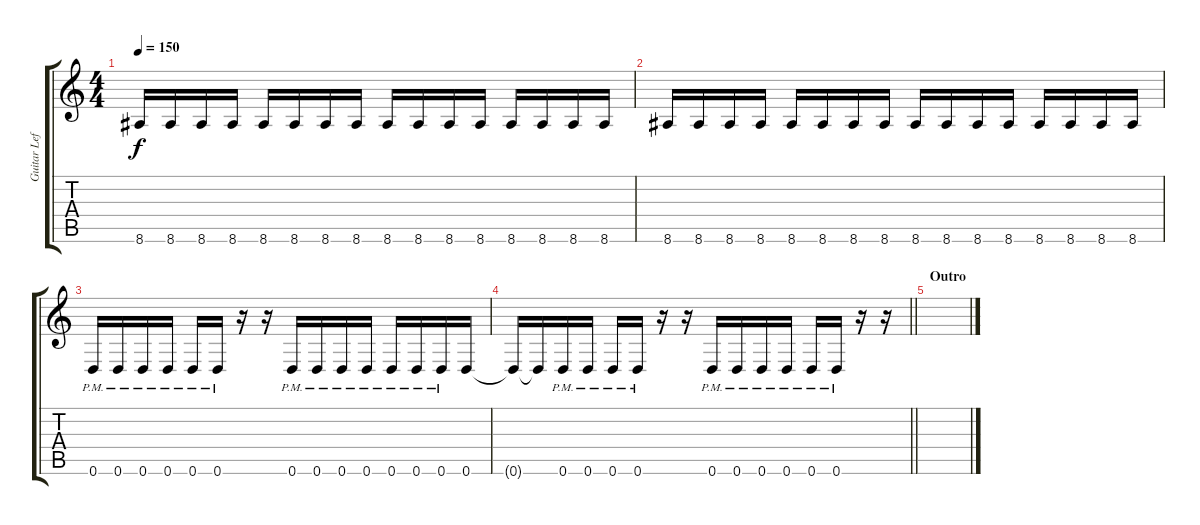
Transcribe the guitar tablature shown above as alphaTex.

\track ("Guitar Left" "Guitar Lef") {instrument overdrivenguitar}
\staff {score tabs}
\tuning (E4 B3 G3 D3 A2 D2) {hide}
\ts (4 4)
\tempo 150
\clef g2
\ks c
8.6.16{dy f} 8.6.16 8.6.16 8.6.16 8.6.16 8.6.16 8.6.16 8.6.16 8.6.16 8.6.16 8.6.16 8.6.16 8.6.16 8.6.16 8.6.16 8.6.16 |
8.6.16 8.6.16 8.6.16 8.6.16 8.6.16 8.6.16 8.6.16 8.6.16 8.6.16 8.6.16 8.6.16 8.6.16 8.6.16 8.6.16 8.6.16 8.6.16 |
0.6{pm}.16 0.6{pm}.16 0.6{pm}.16 0.6{pm}.16 0.6{pm}.16 0.6{pm}.16 r.16 r.16 0.6{pm}.16 0.6{pm}.16 0.6{pm}.16 0.6{pm}.16 0.6{pm}.16 0.6{pm}.16 0.6{pm}.16 0.6.16 |
\barLineRight lightlight
0.6{t}.16 0.6{t}.16 0.6{pm}.16 0.6{pm}.16 0.6{pm}.16 0.6{pm}.16 r.16 r.16 0.6{pm}.16 0.6{pm}.16 0.6{pm}.16 0.6{pm}.16 0.6{pm}.16 0.6{pm}.16 r.16 r.16 |
\section ("" "Outro")
